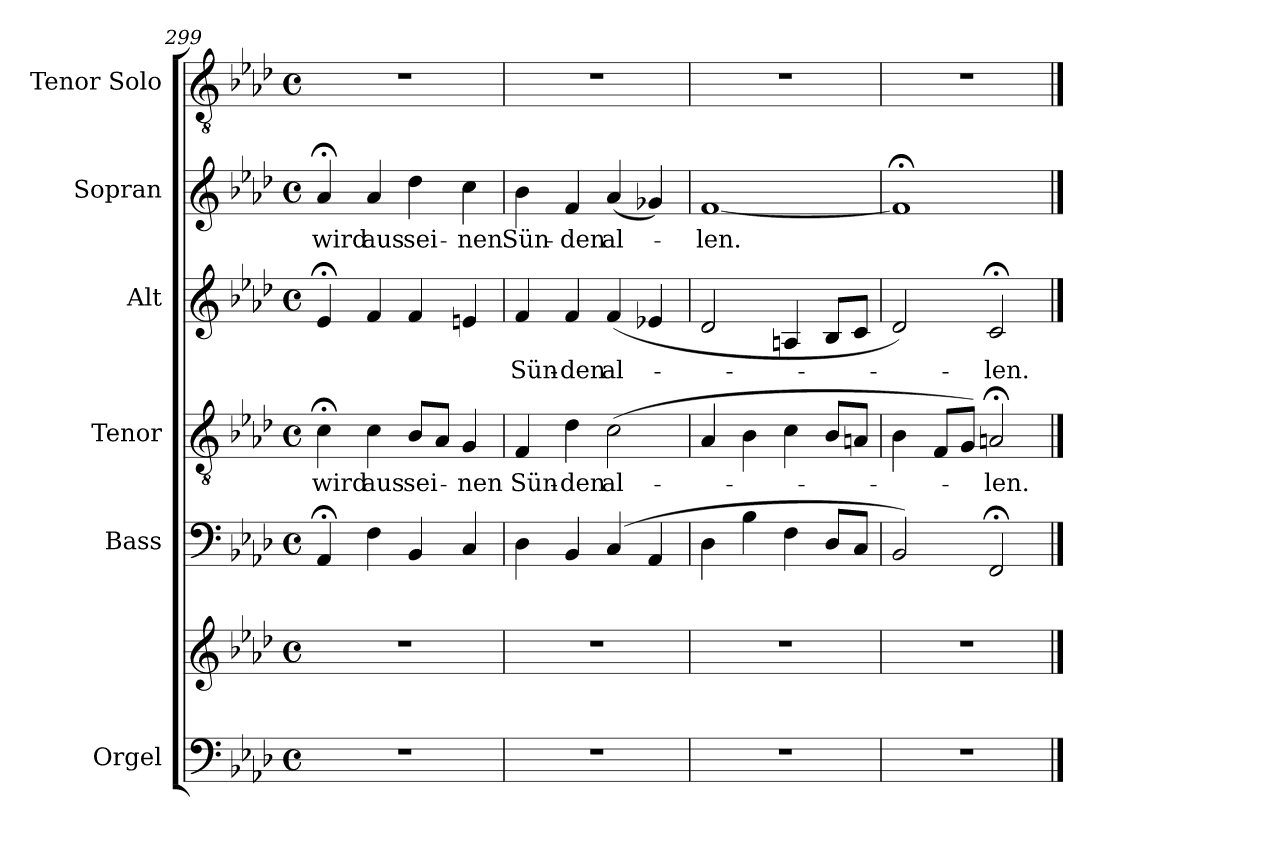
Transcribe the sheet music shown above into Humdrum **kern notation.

**kern	**kern	**kern	**kern	**text	**kern	**text	**kern	**text	**kern
*part6	*part6	*part5	*part4	*part4	*part3	*part3	*part2	*part2	*part1
*staff7	*staff6	*staff5	*staff4	*staff4	*staff3	*staff3	*staff2	*staff2	*staff1
*I"Orgel	*	*I"Bass	*I"Tenor	*	*I"Alt	*	*I"Sopran	*	*I"Tenor Solo
*	*	*I'B	*I'T	*	*I'A	*	*I'S	*	*
*clefF4	*clefG2	*clefF4	*clefGv2	*	*clefG2	*	*clefG2	*	*clefGv2
*k[b-e-a-d-]	*k[b-e-a-d-]	*k[b-e-a-d-]	*k[b-e-a-d-]	*	*k[b-e-a-d-]	*	*k[b-e-a-d-]	*	*k[b-e-a-d-]
*M4/4	*M4/4	*M4/4	*M4/4	*	*M4/4	*	*M4/4	*	*M4/4
*met(c)	*met(c)	*met(c)	*met(c)	*	*met(c)	*	*met(c)	*	*met(c)
=299	=299	=299	=299	=299	=299	=299	=299	=299	=299
1r	1r	4AA-;</	4c;<\	wird	4e-;</	.	4a-;</	wird	1r
.	.	4F\	4c\	aus	4f/	.	4a-/	aus	.
.	.	4BB-/	8B-/L	sei-	4f/	.	4dd-\	sei-	.
.	.	.	8A-/J	.	.	.	.	.	.
.	.	4C/	4G/	-nen	4en/	.	4cc\	-nen	.
=300	=300	=300	=300	=300	=300	=300	=300	=300	=300
1r	1r	4D-\	4F/	Sün-	4f/	Sün-	4b-\	Sün-	1r
.	.	4BB-/	4d-\	-den	4f/	-den	4f/	-den	.
.	.	(4C/	(2c\	al-	(>4f/	al-	(4a-/	al-	.
.	.	4AA-/	.	.	4e-X/	.	4g-X/)	.	.
=301	=301	=301	=301	=301	=301	=301	=301	=301	=301
1r	1r	4D-\	4A-/	.	2d-/	.	[1f	-len.	1r
.	.	4B-\	4B-\	.	.	.	.	.	.
.	.	4F\	4c\	.	4An/	.	.	.	.
.	.	8D-/L	8B-/L	.	8B-/L	.	.	.	.
.	.	8C/J	8An/J	.	8c/J	.	.	.	.
=302	=302	=302	=302	=302	=302	=302	=302	=302	=302
1r	1r	2BB-/)	4B-\	.	2d-/)	.	1f;<]	.	1r
.	.	.	8F/L	.	.	.	.	.	.
.	.	.	8G/J)	.	.	.	.	.	.
.	.	2FF;</	2An;</	-len.	2c;</	-len.	.	.	.
==	==	==	==	==	==	==	==	==	==
*-	*-	*-	*-	*-	*-	*-	*-	*-	*-
